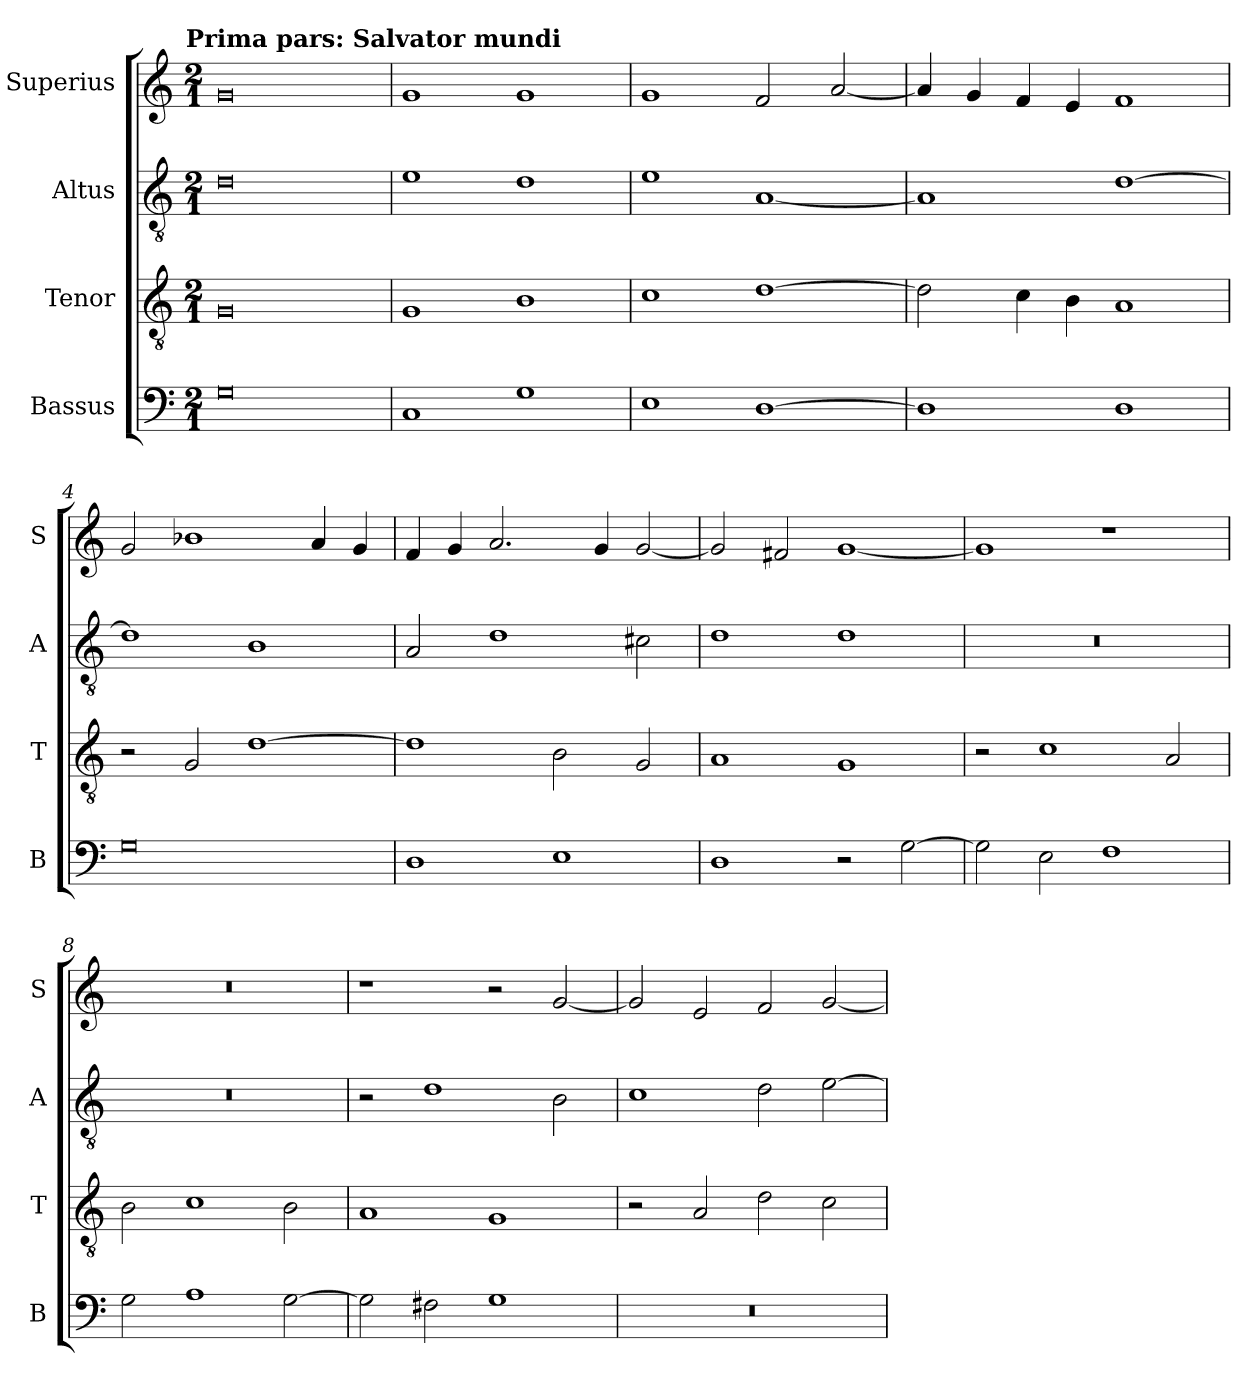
**kern	**kern	**kern	**kern
*part4	*part3	*part2	*part1
*staff4	*staff3	*staff2	*staff1
*I"Bassus	*I"Tenor	*I"Altus	*I"Superius
*I'B	*I'T	*I'A	*I'S
*clefF4	*clefGv2	*clefGv2	*clefG2
*k[]	*k[]	*k[]	*k[]
*C:	*C:	*C:	*C:
!!LO:TX:omd:t=Prima pars&colon; Salvator mundi
*M2/1	*M2/1	*M2/1	*M2/1
=	=	=	=
0G	0G	0d	0g
=1	=1	=1	=1
1C	1G	1e	1g
1G	1B	1d	1g
=2	=2	=2	=2
1E	1c	1e	1g
[1D	[1d	[1A	2f
.	.	.	[2a
=3	=3	=3	=3
1D]	2d]	1A]	4a]
.	.	.	4g
.	4c	.	4f
.	4B	.	4e
1D	1A	[1d	1f
=4	=4	=4	=4
0G	2r	1d]	2g
.	2G	.	1b-X
.	[1d	1B	.
.	.	.	4a
.	.	.	4g
=5	=5	=5	=5
1D	1d]	2A	4f
.	.	.	4g
.	.	1d	2.a
1E	2B	.	.
.	.	.	4g
.	2G	2c#X	[2g
=6	=6	=6	=6
1D	1A	1d	2g]
.	.	.	2f#X
2r	1G	1d	[1g
[2G	.	.	.
=7	=7	=7	=7
2G]	2r	0r	1g]
2E	1c	.	.
1F	.	.	1r
.	2A	.	.
=8	=8	=8	=8
2G	2B	0r	0r
1A	1c	.	.
[2G	2B	.	.
=9	=9	=9	=9
2G]	1A	2r	1r
2F#X	.	1d	.
1G	1G	.	2r
.	.	2B	[2g
=10	=10	=10	=10
0r	2r	1c	2g]
.	2A	.	2e
.	2d	2d	2f
.	2c	[2e	[2g
=	=	=	=
*-	*-	*-	*-
